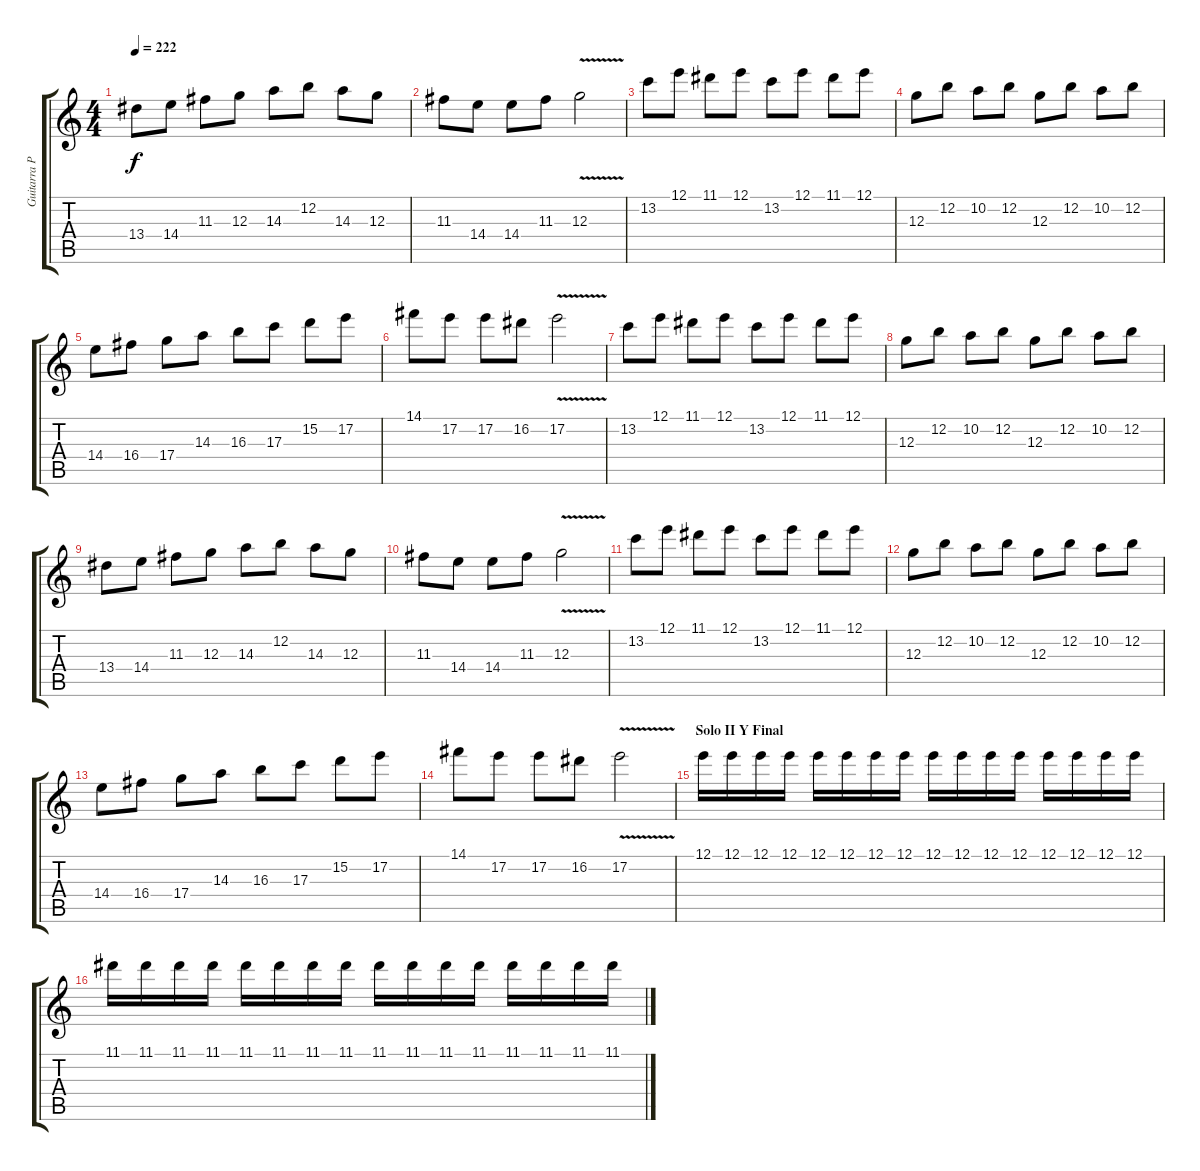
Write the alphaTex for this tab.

\track ("Guitarra Principal" "Guitarra P") {instrument overdrivenguitar}
\staff {score tabs}
\tuning (E4 B3 G3 D3 A2 E2) {hide}
\ts (4 4)
\tempo 222
\clef g2
\ks c
13.4.8{dy f} 14.4.8 11.3.8 12.3.8 14.3.8 12.2.8 14.3.8 12.3.8 |
11.3.8 14.4.8 14.4.8 11.3.8 12.3{v}.2 |
13.2.8{volume 14 instrument overdrivenguitar} 12.1.8 11.1.8 12.1.8 13.2.8 12.1.8 11.1.8 12.1.8 |
12.3.8 12.2.8 10.2.8 12.2.8 12.3.8 12.2.8 10.2.8 12.2.8 |
14.4.8 16.4.8 17.4.8 14.3.8 16.3.8 17.3.8 15.2.8 17.2.8 |
14.1.8 17.2.8 17.2.8 16.2.8 17.2{v}.2 |
13.2.8{volume 14 instrument overdrivenguitar} 12.1.8 11.1.8 12.1.8 13.2.8 12.1.8 11.1.8 12.1.8 |
12.3.8 12.2.8 10.2.8 12.2.8 12.3.8 12.2.8 10.2.8 12.2.8 |
13.4.8 14.4.8 11.3.8 12.3.8 14.3.8 12.2.8 14.3.8 12.3.8 |
11.3.8 14.4.8 14.4.8 11.3.8 12.3{v}.2 |
13.2.8{volume 14 instrument overdrivenguitar} 12.1.8 11.1.8 12.1.8 13.2.8 12.1.8 11.1.8 12.1.8 |
12.3.8 12.2.8 10.2.8 12.2.8 12.3.8 12.2.8 10.2.8 12.2.8 |
14.4.8 16.4.8 17.4.8 14.3.8 16.3.8 17.3.8 15.2.8 17.2.8 |
14.1.8 17.2.8 17.2.8 16.2.8 17.2{v}.2 |
\section ("" "Solo II Y Final")
12.1.16 12.1.16 12.1.16 12.1.16 12.1.16 12.1.16 12.1.16 12.1.16 12.1.16 12.1.16 12.1.16 12.1.16 12.1.16 12.1.16 12.1.16 12.1.16 |
11.1.16 11.1.16 11.1.16 11.1.16 11.1.16 11.1.16 11.1.16 11.1.16 11.1.16 11.1.16 11.1.16 11.1.16 11.1.16 11.1.16 11.1.16 11.1.16
